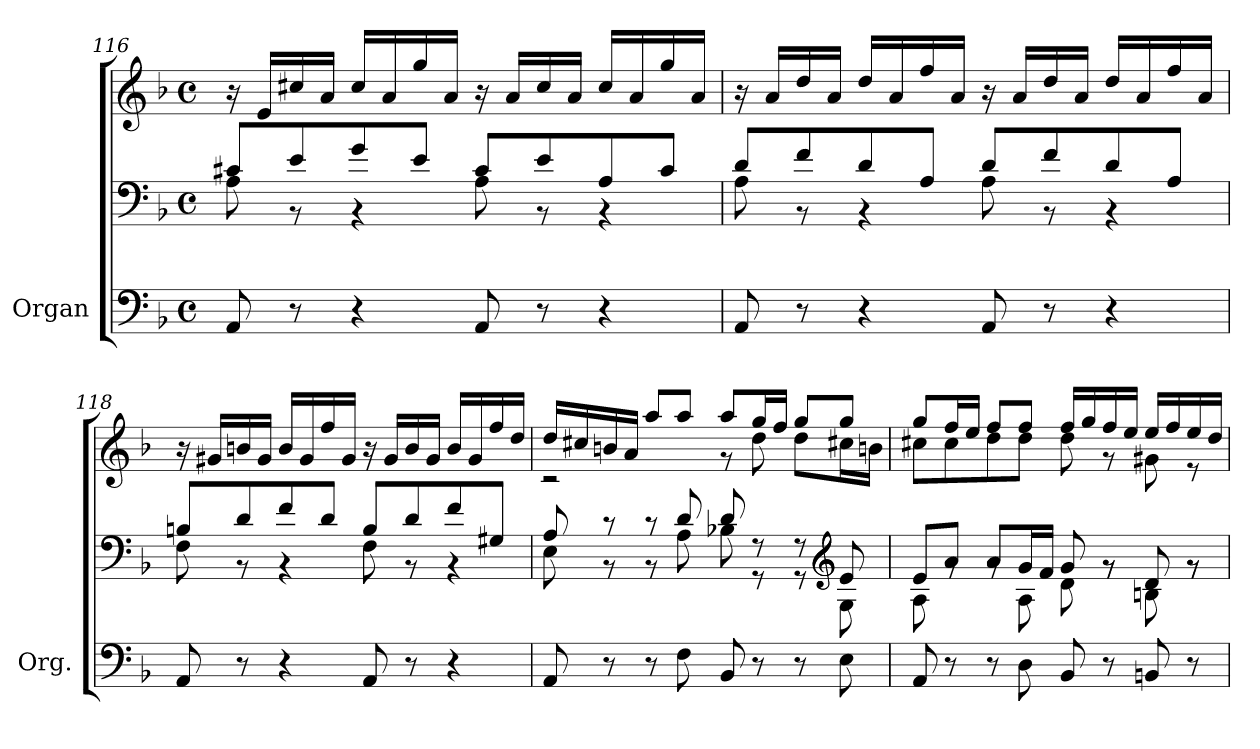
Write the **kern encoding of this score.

**kern	**kern	**kern
*part1	*part1	*part1
*staff3	*staff2	*staff1
*I"Organ	*	*
*I'Org.	*	*
*clefF4	*clefF4	*clefG2
*k[b-]	*k[b-]	*k[b-]
*M4/4	*M4/4	*M4/4
*met(c)	*met(c)	*met(c)
=116	=116	=116
*	*^	*
8AA/	8c#X/L	8A\	16r
.	.	.	16e/LL
8r	8e/	8r	16cc#X/
.	.	.	16a/JJ
4r	8g/	4r	16cc#/LL
.	.	.	16a/
.	8e/J	.	16gg/
.	.	.	16a/JJ
8AA/	8c#/L	8A\	16r
.	.	.	16a/LL
8r	8e/	8r	16cc#/
.	.	.	16a/JJ
4r	8A/	4r	16cc#/LL
.	.	.	16a/
.	8c#/J	.	16gg/
.	.	.	16a/JJ
!!LO:PB:g=z
=117	=117	=117	=117
8AA/	8d/L	8A\	16r
.	.	.	16a/LL
8r	8f/	8r	16dd/
.	.	.	16a/JJ
4r	8d/	4r	16dd/LL
.	.	.	16a/
.	8A/J	.	16ff/
.	.	.	16a/JJ
8AA/	8d/L	8A\	16r
.	.	.	16a/LL
8r	8f/	8r	16dd/
.	.	.	16a/JJ
4r	8d/	4r	16dd/LL
.	.	.	16a/
.	8A/J	.	16ff/
.	.	.	16a/JJ
=118	=118	=118	=118
8AA/	8Bn/L	8F\	16r
.	.	.	16g#X/LL
8r	8d/	8r	16bn/
.	.	.	16g#/JJ
4r	8f/	4r	16b/LL
.	.	.	16g#/
.	8d/J	.	16ff/
.	.	.	16g#/JJ
8AA/	8B/L	8F\	16r
.	.	.	16g#/LL
8r	8d/	8r	16b/
.	.	.	16g#/JJ
4r	8f/	4r	16b/LL
.	.	.	16g#/
.	8G#X/J	.	16ff/
.	.	.	16dd/JJ
=119	=119	=119	=119
*	*	*	*^
8AA/	8A/	8E\	16dd/LL	2r
.	.	.	16cc#X/	.
8r	8r	8r	16bn/	.
.	.	.	16a/JJ	.
8r	8r	8r	8aa/L	.
8F\	8d/	8A\	8aa/J	.
8BB-/	8d/	8B-X\	8aa/L	8r
8r	8r	8r	16gg/L	8dd\
.	.	.	16ff/JJ	.
8r	8r	8r	8gg/L	8dd\L
*	*clefG2	*	*	*
8E\	8e/	8G\	8gg/J	16cc#X\L
.	.	.	.	16bn\JJ
=120	=120	=120	=120	=120
8AA/	8e/L	8A\	8gg/L	8cc#X\L
8r	8a/J	8rg	16ff/L	8cc#\
.	.	.	16ee/JJ	.
8r	8a/L	8rg	8ff/L	8dd\
8D\	16g/L	8A\	8ff/J	8dd\J
.	16f/JJ	.	.	.
8BB-/	8g/	8d\	16ff/LL	8dd\
.	.	.	16gg/	.
8r	8rg	8rg	16ff/	8r
.	.	.	16ee/JJ	.
8BBn/	8d/	8Bn\	16ee/LL	8g#X\
.	.	.	16ff/	.
8r	8rg	8rg	16ee/	8r
.	.	.	16dd/JJ	.
*	*v	*v	*	*
*	*	*v	*v
=	=	=
*-	*-	*-
